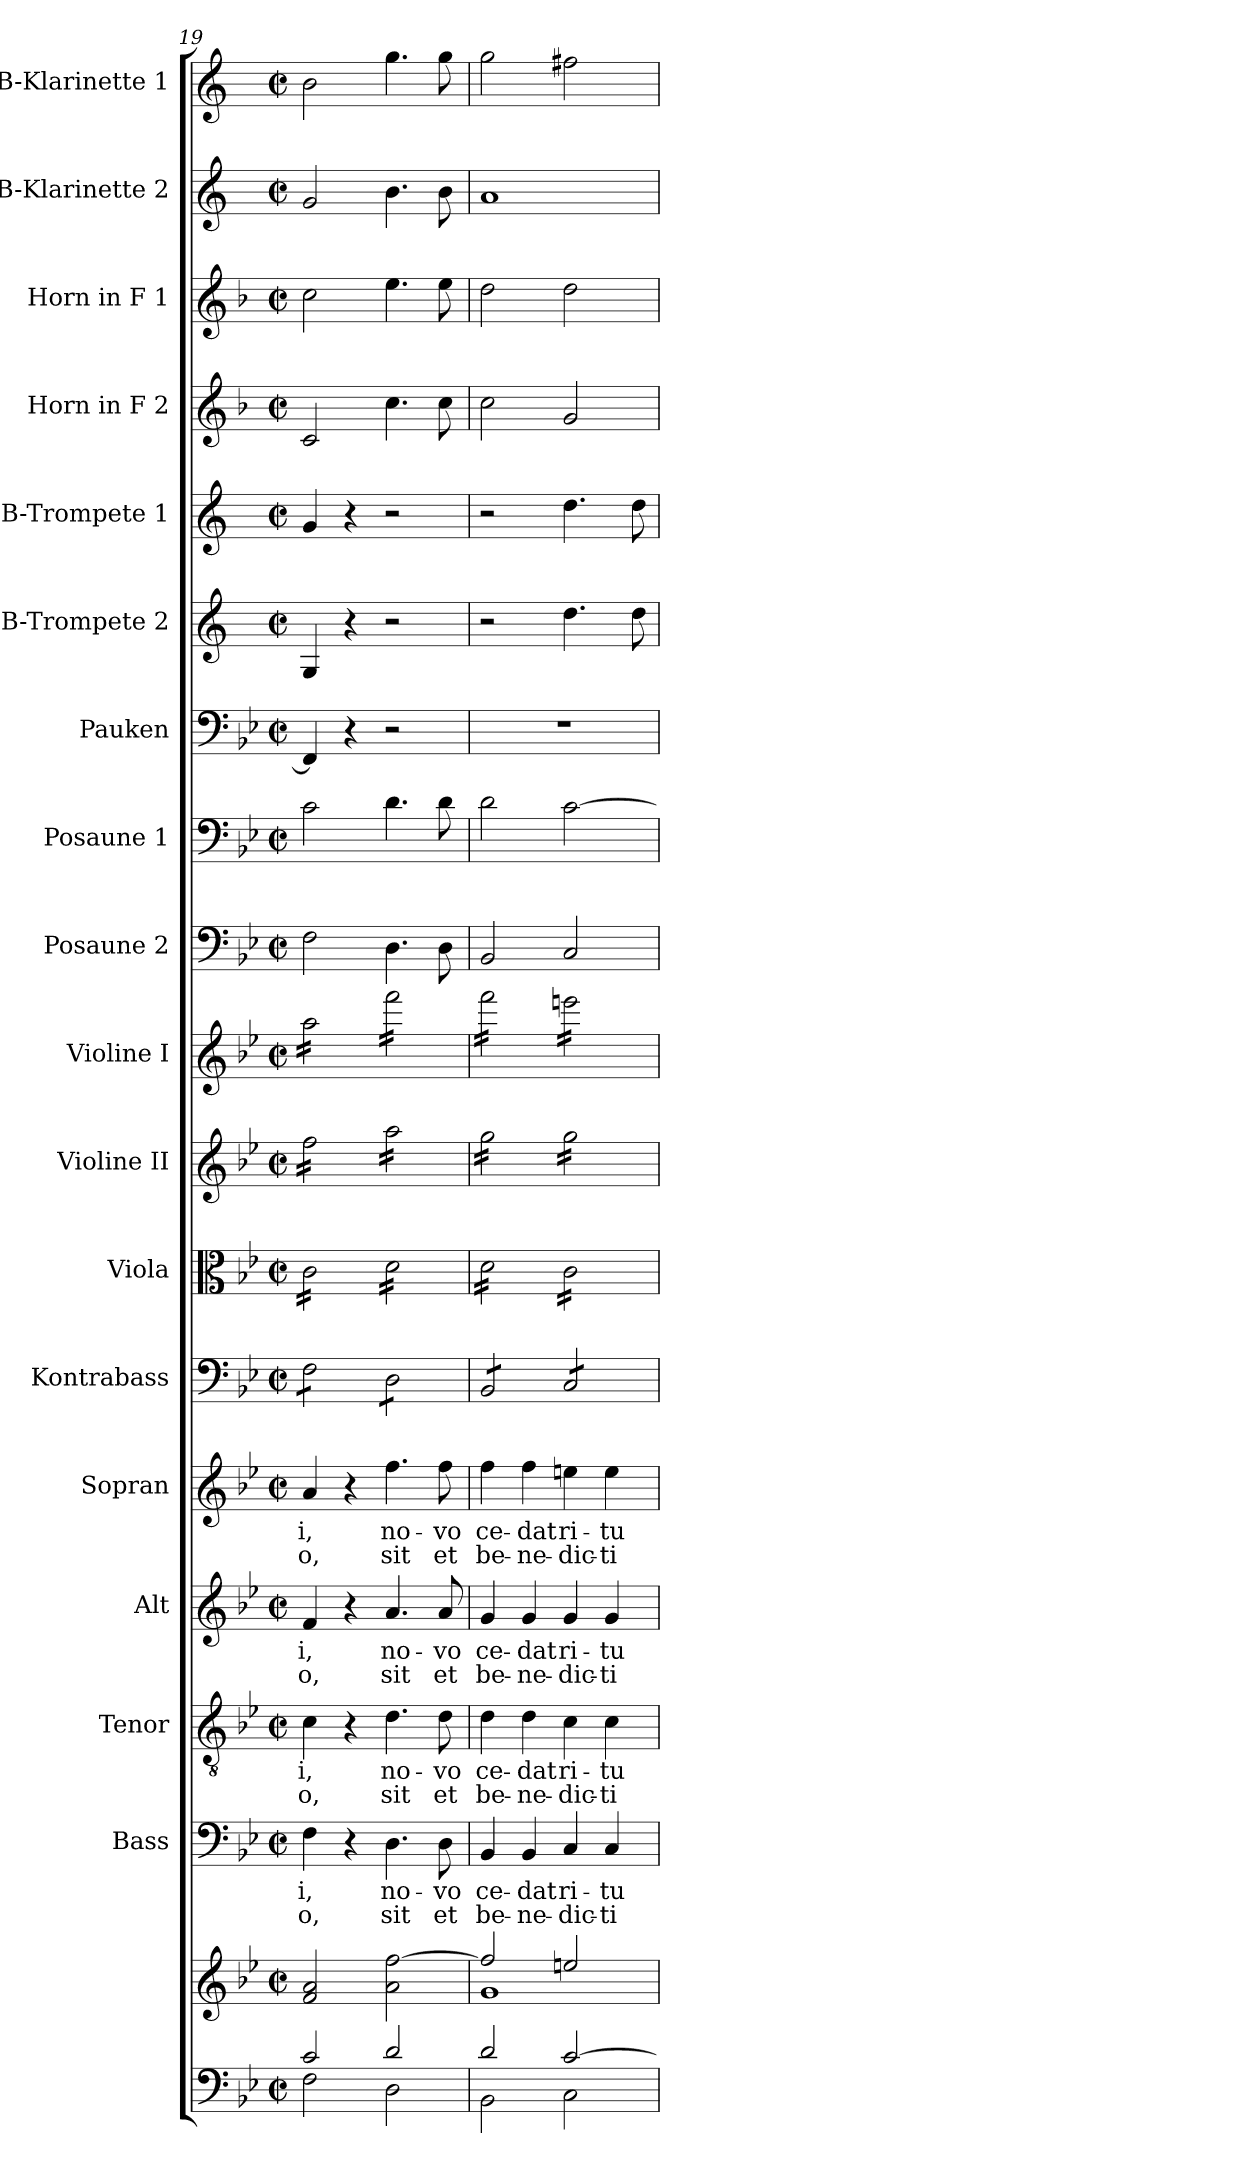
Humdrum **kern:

**kern	**kern	**kern	**text	**text	**kern	**text	**text	**kern	**text	**text	**kern	**text	**text	**kern	**kern	**kern	**kern	**kern	**kern	**kern	**kern	**kern	**kern	**kern	**kern	**kern
*part18	*part18	*part17	*part17	*part17	*part16	*part16	*part16	*part15	*part15	*part15	*part14	*part14	*part14	*part13	*part12	*part11	*part10	*part9	*part8	*part7	*part6	*part5	*part4	*part3	*part2	*part1
*staff19	*staff18	*staff17	*staff17	*staff17	*staff16	*staff16	*staff16	*staff15	*staff15	*staff15	*staff14	*staff14	*staff14	*staff13	*staff12	*staff11	*staff10	*staff9	*staff8	*staff7	*staff6	*staff5	*staff4	*staff3	*staff2	*staff1
*	*	*I"Bass	*	*	*I"Tenor	*	*	*I"Alt	*	*	*I"Sopran	*	*	*I"Kontrabass	*I"Viola	*I"Violine II	*I"Violine I	*I"Posaune 2	*I"Posaune 1	*I"Pauken	*I"B-Trompete 2	*I"B-Trompete 1	*I"Horn in F 2	*I"Horn in F 1	*I"B-Klarinette 2	*I"B-Klarinette 1
*	*	*I'B.	*	*	*I'T.	*	*	*I'A.	*	*	*I'S.	*	*	*I'Kb.	*I'Vla.	*I'Vl. II	*I'Vl. I	*I'Pos. 2	*I'Pos. 1	*I'Pk.	*I'B Trp. 2	*I'B Trp. 1	*	*	*I'Kl. 2	*I'Kl. 1
*clefF4	*clefG2	*clefF4	*	*	*clefGv2	*	*	*clefG2	*	*	*clefG2	*	*	*clefF4	*clefC3	*clefG2	*clefG2	*clefF4	*clefF4	*clefF4	*clefG2	*clefG2	*clefG2	*clefG2	*clefG2	*clefG2
*	*	*	*	*	*	*	*	*	*	*	*	*	*	*ITrd7c12	*	*	*	*	*	*	*ITrd1c2	*ITrd1c2	*ITrd4c7	*ITrd4c7	*ITrd1c2	*ITrd1c2
*k[b-e-]	*k[b-e-]	*k[b-e-]	*	*	*k[b-e-]	*	*	*k[b-e-]	*	*	*k[b-e-]	*	*	*k[b-e-]	*k[b-e-]	*k[b-e-]	*k[b-e-]	*k[b-e-]	*k[b-e-]	*k[b-e-]	*k[b-e-]	*k[b-e-]	*k[b-e-]	*k[b-e-]	*k[b-e-]	*k[b-e-]
*B-:	*B-:	*B-:	*	*	*B-:	*	*	*B-:	*	*	*B-:	*	*	*B-:	*B-:	*B-:	*B-:	*B-:	*B-:	*B-:	*B-:	*B-:	*B-:	*B-:	*B-:	*B-:
*M2/2	*M2/2	*M2/2	*	*	*M2/2	*	*	*M2/2	*	*	*M2/2	*	*	*M2/2	*M2/2	*M2/2	*M2/2	*M2/2	*M2/2	*M2/2	*M2/2	*M2/2	*M2/2	*M2/2	*M2/2	*M2/2
*met(c|)	*met(c|)	*met(c|)	*	*	*met(c|)	*	*	*met(c|)	*	*	*met(c|)	*	*	*met(c|)	*met(c|)	*met(c|)	*met(c|)	*met(c|)	*met(c|)	*met(c|)	*met(c|)	*met(c|)	*met(c|)	*met(c|)	*met(c|)	*met(c|)
=19	=19	=19	=19	=19	=19	=19	=19	=19	=19	=19	=19	=19	=19	=19	=19	=19	=19	=19	=19	=19	=19	=19	=19	=19	=19	=19
*^	*	*	*	*	*	*	*	*	*	*	*	*	*	*	*	*	*	*	*	*	*	*	*	*	*	*
!	!	!	!	!LO:LY:b	!LO:LY:b	!	!LO:LY:b	!LO:LY:b	!	!LO:LY:b	!LO:LY:b	!	!LO:LY:b	!LO:LY:b	!	!	!	!	!	!	!	!	!	!	!	!	!
*	*	*	*	*	*	*	*	*	*	*	*	*	*	*	*tremolo	*	*	*	*	*	*	*	*	*	*	*	*
*	*	*	*	*	*	*	*	*	*	*	*	*	*	*	*	*tremolo	*	*	*	*	*	*	*	*	*	*	*
*	*	*	*	*	*	*	*	*	*	*	*	*	*	*	*	*	*tremolo	*	*	*	*	*	*	*	*	*	*
*	*	*	*	*	*	*	*	*	*	*	*	*	*	*	*	*	*	*tremolo	*	*	*	*	*	*	*	*	*
2c/	2F\	2f/ 2a/	4F\	-i,	-o,	4c\	-i,	-o,	4f/	-i,	-o,	4a/	-i,	-o,	8FF\L	16c\LL	16ff\LL	16aa\LL	2F\	2c\	4FF/]	4F/	4f/	2F/	2f\	2f/	2a\
.	.	.	.	.	.	.	.	.	.	.	.	.	.	.	.	16c\	16ff\	16aa\	.	.	.	.	.	.	.	.	.
.	.	.	.	.	.	.	.	.	.	.	.	.	.	.	8FF\	16c\	16ff\	16aa\	.	.	.	.	.	.	.	.	.
.	.	.	.	.	.	.	.	.	.	.	.	.	.	.	.	16c\	16ff\	16aa\	.	.	.	.	.	.	.	.	.
.	.	.	4r	.	.	4r	.	.	4r	.	.	4r	.	.	8FF\	16c\	16ff\	16aa\	.	.	4r	4r	4r	.	.	.	.
.	.	.	.	.	.	.	.	.	.	.	.	.	.	.	.	16c\	16ff\	16aa\	.	.	.	.	.	.	.	.	.
.	.	.	.	.	.	.	.	.	.	.	.	.	.	.	8FF\J	16c\	16ff\	16aa\	.	.	.	.	.	.	.	.	.
.	.	.	.	.	.	.	.	.	.	.	.	.	.	.	.	16c\JJ	16ff\JJ	16aa\JJ	.	.	.	.	.	.	.	.	.
!	!	!	!	!LO:LY:b	!LO:LY:b	!	!LO:LY:b	!LO:LY:b	!	!LO:LY:b	!LO:LY:b	!	!LO:LY:b	!LO:LY:b	!	!	!	!	!	!	!	!	!	!	!	!	!
2d/	2D\	2a\ [2ff\	4.D\	no-	sit	4.d\	no-	sit	4.a/	no-	sit	4.ff\	no-	sit	8DD\L	16d\LL	16aa\LL	16fff\LL	4.D\	4.d\	2r	2r	2r	4.f\	4.a\	4.a\	4.ff\
.	.	.	.	.	.	.	.	.	.	.	.	.	.	.	.	16d\	16aa\	16fff\	.	.	.	.	.	.	.	.	.
.	.	.	.	.	.	.	.	.	.	.	.	.	.	.	8DD\	16d\	16aa\	16fff\	.	.	.	.	.	.	.	.	.
.	.	.	.	.	.	.	.	.	.	.	.	.	.	.	.	16d\	16aa\	16fff\	.	.	.	.	.	.	.	.	.
.	.	.	.	.	.	.	.	.	.	.	.	.	.	.	8DD\	16d\	16aa\	16fff\	.	.	.	.	.	.	.	.	.
.	.	.	.	.	.	.	.	.	.	.	.	.	.	.	.	16d\	16aa\	16fff\	.	.	.	.	.	.	.	.	.
!	!	!	!	!LO:LY:b	!LO:LY:b	!	!LO:LY:b	!LO:LY:b	!	!LO:LY:b	!LO:LY:b	!	!LO:LY:b	!LO:LY:b	!	!	!	!	!	!	!	!	!	!	!	!	!
.	.	.	8D\	-vo	et	8d\	-vo	et	8a/	-vo	et	8ff\	-vo	et	8DD\J	16d\	16aa\	16fff\	8D\	8d\	.	.	.	8f\	8a\	8a\	8ff\
.	.	.	.	.	.	.	.	.	.	.	.	.	.	.	.	16d\JJ	16aa\JJ	16fff\JJ	.	.	.	.	.	.	.	.	.
=20	=20	=20	=20	=20	=20	=20	=20	=20	=20	=20	=20	=20	=20	=20	=20	=20	=20	=20	=20	=20	=20	=20	=20	=20	=20	=20	=20
*	*	*^	*	*	*	*	*	*	*	*	*	*	*	*	*	*	*	*	*	*	*	*	*	*	*	*	*
!	!	!	!	!	!LO:LY:b	!LO:LY:b	!	!LO:LY:b	!LO:LY:b	!	!LO:LY:b	!LO:LY:b	!	!LO:LY:b	!LO:LY:b	!	!	!	!	!	!	!	!	!	!	!	!	!
2d/	2BB-\	2ff/]	1g	4BB-/	ce-	be-	4d\	ce-	be-	4g/	ce-	be-	4ff\	ce-	be-	8BBB-/L	16d\LL	16gg\LL	16fff\LL	2BB-/	2d\	1r	2r	2r	2f\	2g\	1g	2ff\
.	.	.	.	.	.	.	.	.	.	.	.	.	.	.	.	.	16d\	16gg\	16fff\	.	.	.	.	.	.	.	.	.
.	.	.	.	.	.	.	.	.	.	.	.	.	.	.	.	8BBB-/	16d\	16gg\	16fff\	.	.	.	.	.	.	.	.	.
.	.	.	.	.	.	.	.	.	.	.	.	.	.	.	.	.	16d\	16gg\	16fff\	.	.	.	.	.	.	.	.	.
!	!	!	!	!	!LO:LY:b	!LO:LY:b	!	!LO:LY:b	!LO:LY:b	!	!LO:LY:b	!LO:LY:b	!	!LO:LY:b	!LO:LY:b	!	!	!	!	!	!	!	!	!	!	!	!	!
.	.	.	.	4BB-/	-dat	-ne-	4d\	-dat	-ne-	4g/	-dat	-ne-	4ff\	-dat	-ne-	8BBB-/	16d\	16gg\	16fff\	.	.	.	.	.	.	.	.	.
.	.	.	.	.	.	.	.	.	.	.	.	.	.	.	.	.	16d\	16gg\	16fff\	.	.	.	.	.	.	.	.	.
.	.	.	.	.	.	.	.	.	.	.	.	.	.	.	.	8BBB-/J	16d\	16gg\	16fff\	.	.	.	.	.	.	.	.	.
.	.	.	.	.	.	.	.	.	.	.	.	.	.	.	.	.	16d\JJ	16gg\JJ	16fff\JJ	.	.	.	.	.	.	.	.	.
!	!	!	!	!	!LO:LY:b	!LO:LY:b	!	!LO:LY:b	!LO:LY:b	!	!LO:LY:b	!LO:LY:b	!	!LO:LY:b	!LO:LY:b	!	!	!	!	!	!	!	!	!	!	!	!	!
[>2c/	2C\	2een/	.	4C/	ri-	-dic-	4c\	ri-	-dic-	4g/	ri-	-dic-	4een\	ri-	-dic-	8CC/L	16c\LL	16gg\LL	16eeen\LL	2C/	[2c\	.	4.cc\	4.cc\	2c/	2g\	.	2een\
.	.	.	.	.	.	.	.	.	.	.	.	.	.	.	.	.	16c\	16gg\	16eeen\	.	.	.	.	.	.	.	.	.
.	.	.	.	.	.	.	.	.	.	.	.	.	.	.	.	8CC/	16c\	16gg\	16eeen\	.	.	.	.	.	.	.	.	.
.	.	.	.	.	.	.	.	.	.	.	.	.	.	.	.	.	16c\	16gg\	16eeen\	.	.	.	.	.	.	.	.	.
!	!	!	!	!	!LO:LY:b	!LO:LY:b	!	!LO:LY:b	!LO:LY:b	!	!LO:LY:b	!LO:LY:b	!	!LO:LY:b	!LO:LY:b	!	!	!	!	!	!	!	!	!	!	!	!	!
.	.	.	.	4C/	-tu-	-ti-	4c\	-tu-	-ti-	4g/	-tu-	-ti-	4ee\	-tu-	-ti-	8CC/	16c\	16gg\	16eeen\	.	.	.	.	.	.	.	.	.
.	.	.	.	.	.	.	.	.	.	.	.	.	.	.	.	.	16c\	16gg\	16eeen\	.	.	.	.	.	.	.	.	.
.	.	.	.	.	.	.	.	.	.	.	.	.	.	.	.	8CC/J	16c\	16gg\	16eeen\	.	.	.	8cc\	8cc\	.	.	.	.
*	*	*	*	*	*	*	*	*	*	*	*	*	*	*	*	*Xtremolo	*	*	*	*	*	*	*	*	*	*	*	*
.	.	.	.	.	.	.	.	.	.	.	.	.	.	.	.	.	16c\JJ	16gg\JJ	16eeen\JJ	.	.	.	.	.	.	.	.	.
*	*	*	*	*	*	*	*	*	*	*	*	*	*	*	*	*	*	*	*Xtremolo	*	*	*	*	*	*	*	*	*
*	*	*	*	*	*	*	*	*	*	*	*	*	*	*	*	*	*	*Xtremolo	*	*	*	*	*	*	*	*	*	*
*	*	*	*	*	*	*	*	*	*	*	*	*	*	*	*	*	*Xtremolo	*	*	*	*	*	*	*	*	*	*	*
*v	*v	*	*	*	*	*	*	*	*	*	*	*	*	*	*	*	*	*	*	*	*	*	*	*	*	*	*	*
*	*v	*v	*	*	*	*	*	*	*	*	*	*	*	*	*	*	*	*	*	*	*	*	*	*	*	*	*
=	=	=	=	=	=	=	=	=	=	=	=	=	=	=	=	=	=	=	=	=	=	=	=	=	=	=
*-	*-	*-	*-	*-	*-	*-	*-	*-	*-	*-	*-	*-	*-	*-	*-	*-	*-	*-	*-	*-	*-	*-	*-	*-	*-	*-
